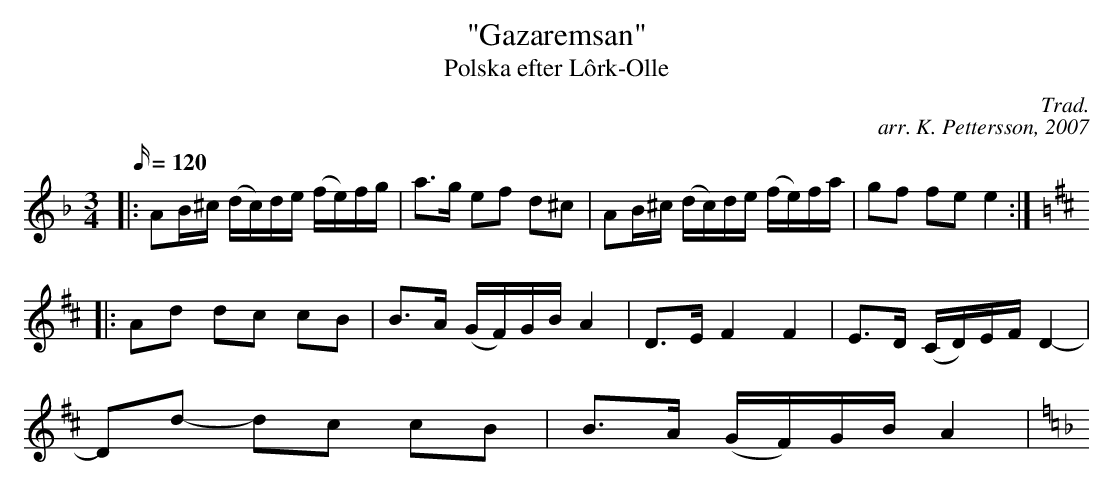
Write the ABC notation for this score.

X:1
T: "Gazaremsan"
T: Polska efter Lôrk-Olle
C: Trad.
C: arr. K. Pettersson, 2007
M: 3/4
L: 1/16
Q: 120
K: Dm
V: 1
|: A2B^c (dc)de (fe)fg | a3g e2f2 d2^c2 | A2B^c (dc)de (fe)fa | g2f2 f2e2 e4 :|
K: D
|: A2d2 d2c2 c2B2 | B3A (GF)GB A4 | D3E F4 F4 | E3D (CD)EF D4- |
D2d2- d2c2 c2B2 | B3A (GF)GB A4 |
K:Dm | A2Bc (dc)de (=fe)fg | a2c2 d8 :|
